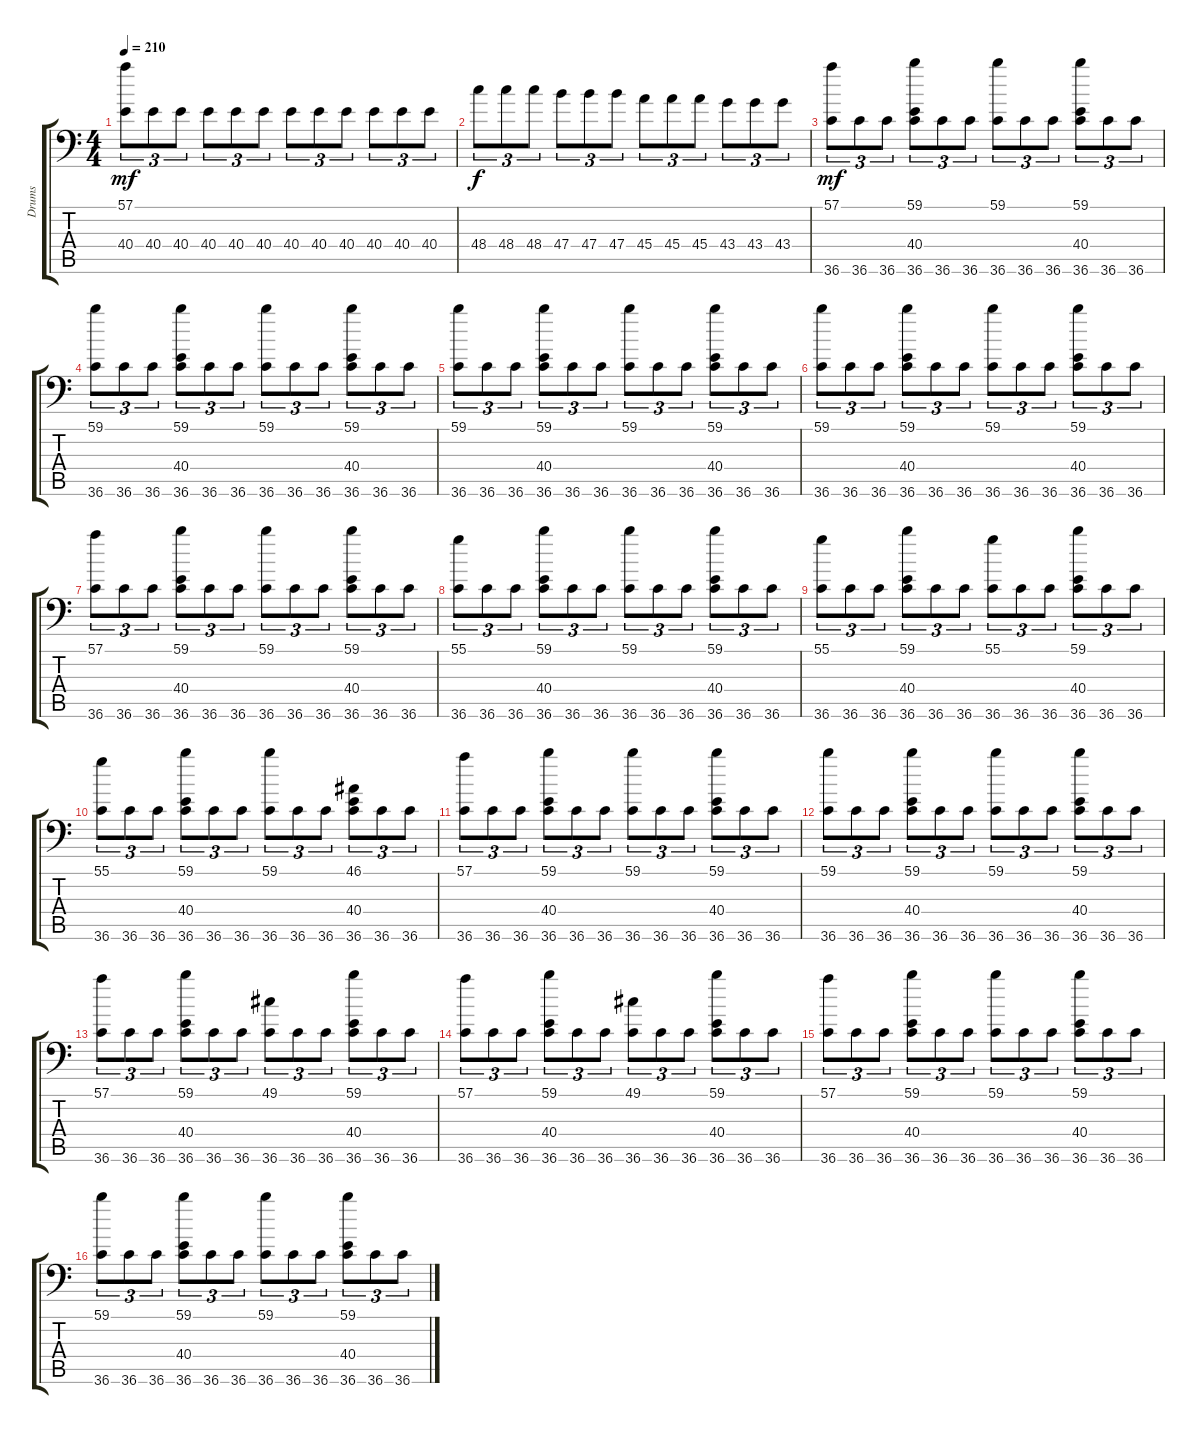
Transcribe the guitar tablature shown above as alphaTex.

\track ("Drums" "Drums") {instrument acousticgrandpiano}
\staff {score tabs}
\tuning (C-1 C-1 C-1 C-1 C-1 C-1) {hide}
\ts (4 4)
\tempo 210
\clef f4
\ks c
(57.1 40.4).8{tu (3 2) dy mf} 40.4.8{tu (3 2)} 40.4.8{tu (3 2)} 40.4.8{tu (3 2)} 40.4.8{tu (3 2)} 40.4.8{tu (3 2)} 40.4.8{tu (3 2)} 40.4.8{tu (3 2)} 40.4.8{tu (3 2)} 40.4.8{tu (3 2)} 40.4.8{tu (3 2)} 40.4.8{tu (3 2)} |
48.4.8{tu (3 2) dy f} 48.4.8{tu (3 2)} 48.4.8{tu (3 2)} 47.4.8{tu (3 2)} 47.4.8{tu (3 2)} 47.4.8{tu (3 2)} 45.4.8{tu (3 2)} 45.4.8{tu (3 2)} 45.4.8{tu (3 2)} 43.4.8{tu (3 2)} 43.4.8{tu (3 2)} 43.4.8{tu (3 2)} |
(57.1 36.6).8{tu (3 2) dy mf} 36.6.8{tu (3 2)} 36.6.8{tu (3 2)} (59.1 40.4 36.6).8{tu (3 2)} 36.6.8{tu (3 2)} 36.6.8{tu (3 2)} (59.1 36.6).8{tu (3 2)} 36.6.8{tu (3 2)} 36.6.8{tu (3 2)} (59.1 40.4 36.6).8{tu (3 2)} 36.6.8{tu (3 2)} 36.6.8{tu (3 2)} |
(59.1 36.6).8{tu (3 2)} 36.6.8{tu (3 2)} 36.6.8{tu (3 2)} (59.1 40.4 36.6).8{tu (3 2)} 36.6.8{tu (3 2)} 36.6.8{tu (3 2)} (59.1 36.6).8{tu (3 2)} 36.6.8{tu (3 2)} 36.6.8{tu (3 2)} (59.1 40.4 36.6).8{tu (3 2)} 36.6.8{tu (3 2)} 36.6.8{tu (3 2)} |
(59.1 36.6).8{tu (3 2)} 36.6.8{tu (3 2)} 36.6.8{tu (3 2)} (59.1 40.4 36.6).8{tu (3 2)} 36.6.8{tu (3 2)} 36.6.8{tu (3 2)} (59.1 36.6).8{tu (3 2)} 36.6.8{tu (3 2)} 36.6.8{tu (3 2)} (59.1 40.4 36.6).8{tu (3 2)} 36.6.8{tu (3 2)} 36.6.8{tu (3 2)} |
(59.1 36.6).8{tu (3 2)} 36.6.8{tu (3 2)} 36.6.8{tu (3 2)} (59.1 40.4 36.6).8{tu (3 2)} 36.6.8{tu (3 2)} 36.6.8{tu (3 2)} (59.1 36.6).8{tu (3 2)} 36.6.8{tu (3 2)} 36.6.8{tu (3 2)} (59.1 40.4 36.6).8{tu (3 2)} 36.6.8{tu (3 2)} 36.6.8{tu (3 2)} |
(57.1 36.6).8{tu (3 2)} 36.6.8{tu (3 2)} 36.6.8{tu (3 2)} (59.1 40.4 36.6).8{tu (3 2)} 36.6.8{tu (3 2)} 36.6.8{tu (3 2)} (59.1 36.6).8{tu (3 2)} 36.6.8{tu (3 2)} 36.6.8{tu (3 2)} (59.1 40.4 36.6).8{tu (3 2)} 36.6.8{tu (3 2)} 36.6.8{tu (3 2)} |
(55.1 36.6).8{tu (3 2)} 36.6.8{tu (3 2)} 36.6.8{tu (3 2)} (59.1 40.4 36.6).8{tu (3 2)} 36.6.8{tu (3 2)} 36.6.8{tu (3 2)} (59.1 36.6).8{tu (3 2)} 36.6.8{tu (3 2)} 36.6.8{tu (3 2)} (59.1 40.4 36.6).8{tu (3 2)} 36.6.8{tu (3 2)} 36.6.8{tu (3 2)} |
(55.1 36.6).8{tu (3 2)} 36.6.8{tu (3 2)} 36.6.8{tu (3 2)} (59.1 40.4 36.6).8{tu (3 2)} 36.6.8{tu (3 2)} 36.6.8{tu (3 2)} (55.1 36.6).8{tu (3 2)} 36.6.8{tu (3 2)} 36.6.8{tu (3 2)} (59.1 40.4 36.6).8{tu (3 2)} 36.6.8{tu (3 2)} 36.6.8{tu (3 2)} |
(55.1 36.6).8{tu (3 2)} 36.6.8{tu (3 2)} 36.6.8{tu (3 2)} (59.1 40.4 36.6).8{tu (3 2)} 36.6.8{tu (3 2)} 36.6.8{tu (3 2)} (59.1 36.6).8{tu (3 2)} 36.6.8{tu (3 2)} 36.6.8{tu (3 2)} (46.1 40.4 36.6).8{tu (3 2)} 36.6.8{tu (3 2)} 36.6.8{tu (3 2)} |
(57.1 36.6).8{tu (3 2)} 36.6.8{tu (3 2)} 36.6.8{tu (3 2)} (59.1 40.4 36.6).8{tu (3 2)} 36.6.8{tu (3 2)} 36.6.8{tu (3 2)} (59.1 36.6).8{tu (3 2)} 36.6.8{tu (3 2)} 36.6.8{tu (3 2)} (59.1 40.4 36.6).8{tu (3 2)} 36.6.8{tu (3 2)} 36.6.8{tu (3 2)} |
(59.1 36.6).8{tu (3 2)} 36.6.8{tu (3 2)} 36.6.8{tu (3 2)} (59.1 40.4 36.6).8{tu (3 2)} 36.6.8{tu (3 2)} 36.6.8{tu (3 2)} (59.1 36.6).8{tu (3 2)} 36.6.8{tu (3 2)} 36.6.8{tu (3 2)} (59.1 40.4 36.6).8{tu (3 2)} 36.6.8{tu (3 2)} 36.6.8{tu (3 2)} |
(57.1 36.6).8{tu (3 2)} 36.6.8{tu (3 2)} 36.6.8{tu (3 2)} (59.1 40.4 36.6).8{tu (3 2)} 36.6.8{tu (3 2)} 36.6.8{tu (3 2)} (49.1 36.6).8{tu (3 2)} 36.6.8{tu (3 2)} 36.6.8{tu (3 2)} (59.1 40.4 36.6).8{tu (3 2)} 36.6.8{tu (3 2)} 36.6.8{tu (3 2)} |
(57.1 36.6).8{tu (3 2)} 36.6.8{tu (3 2)} 36.6.8{tu (3 2)} (59.1 40.4 36.6).8{tu (3 2)} 36.6.8{tu (3 2)} 36.6.8{tu (3 2)} (49.1 36.6).8{tu (3 2)} 36.6.8{tu (3 2)} 36.6.8{tu (3 2)} (59.1 40.4 36.6).8{tu (3 2)} 36.6.8{tu (3 2)} 36.6.8{tu (3 2)} |
(57.1 36.6).8{tu (3 2)} 36.6.8{tu (3 2)} 36.6.8{tu (3 2)} (59.1 40.4 36.6).8{tu (3 2)} 36.6.8{tu (3 2)} 36.6.8{tu (3 2)} (59.1 36.6).8{tu (3 2)} 36.6.8{tu (3 2)} 36.6.8{tu (3 2)} (59.1 40.4 36.6).8{tu (3 2)} 36.6.8{tu (3 2)} 36.6.8{tu (3 2)} |
(59.1 36.6).8{tu (3 2)} 36.6.8{tu (3 2)} 36.6.8{tu (3 2)} (59.1 40.4 36.6).8{tu (3 2)} 36.6.8{tu (3 2)} 36.6.8{tu (3 2)} (59.1 36.6).8{tu (3 2)} 36.6.8{tu (3 2)} 36.6.8{tu (3 2)} (59.1 40.4 36.6).8{tu (3 2)} 36.6.8{tu (3 2)} 36.6.8{tu (3 2)}
